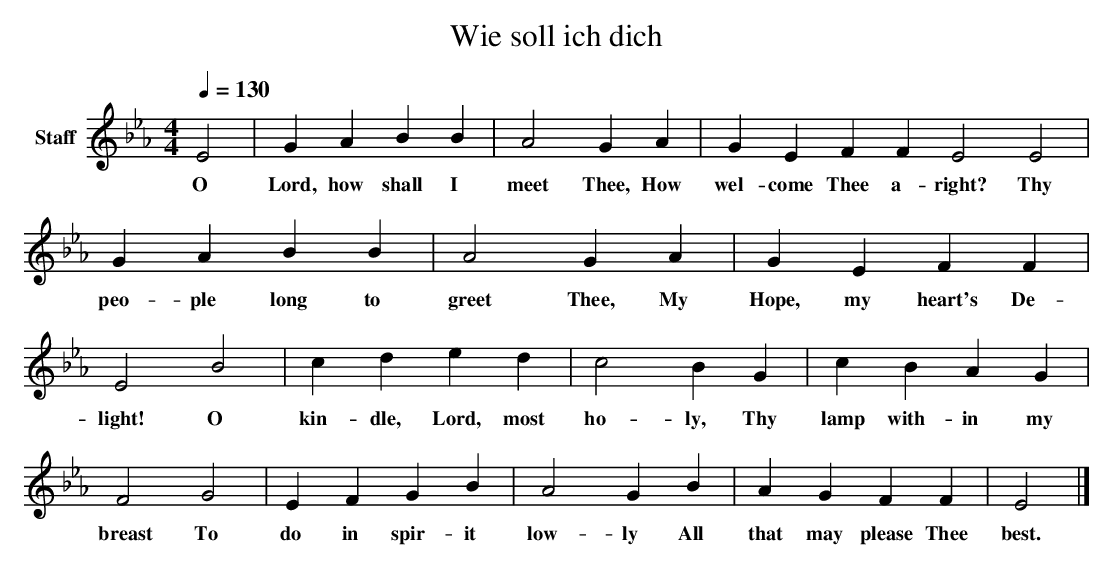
X:1
T: Wie soll ich dich
L: 1/4
M: 4/4
Q: 1/4=130
V: P1 name="Staff"
K: Eb
[V: P1]  E2 | G A B B | A2 G A | G E F F E2 E2 | G A B B | A2 G A | G E F F | E2 B2 | c d e d | c2 B G | c B A G | F2 G2 | E F G B | A2 G B | A G F F | E2|]
w: O Lord, how shall I meet Thee, How wel- come Thee a- right? Thy peo- ple long to greet Thee, My Hope, my heart's De- light! O kin- dle, Lord, most ho- ly, Thy lamp with- in my breast To do in spir- it low- ly All that may please Thee best.
